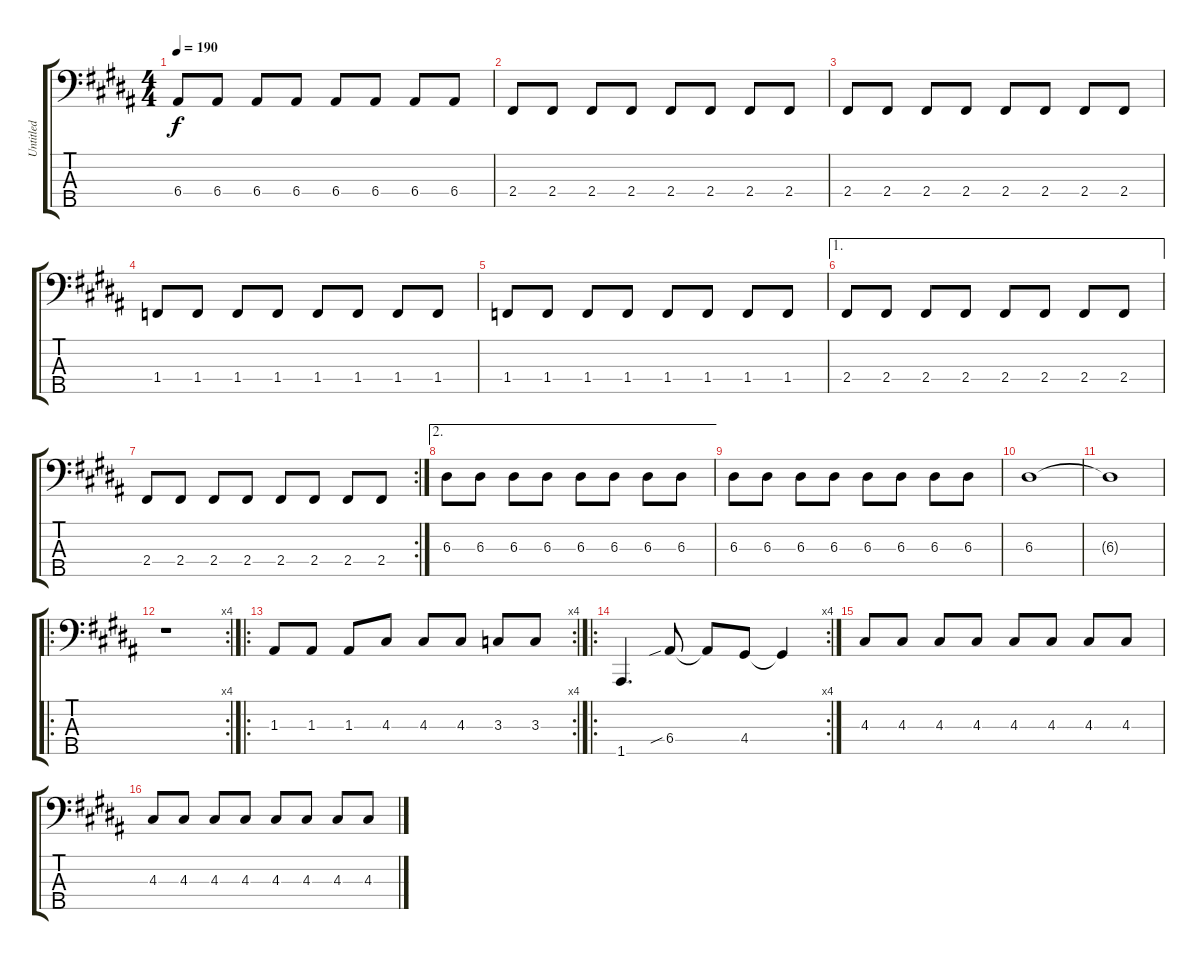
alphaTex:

\track ("Untitled" "Untitled") {instrument electricbassfinger}
\staff {score tabs}
\tuning (G2 D2 A1 E1 A0) {hide}
\ts (4 4)
\tempo 190
\clef f4
\ks g#minor
6.4.8{dy f} 6.4.8 6.4.8 6.4.8 6.4.8 6.4.8 6.4.8 6.4.8 |
2.4.8 2.4.8 2.4.8 2.4.8 2.4.8 2.4.8 2.4.8 2.4.8 |
2.4.8 2.4.8 2.4.8 2.4.8 2.4.8 2.4.8 2.4.8 2.4.8 |
1.4.8 1.4.8 1.4.8 1.4.8 1.4.8 1.4.8 1.4.8 1.4.8 |
1.4.8 1.4.8 1.4.8 1.4.8 1.4.8 1.4.8 1.4.8 1.4.8 |
\ae 1
2.4.8 2.4.8 2.4.8 2.4.8 2.4.8 2.4.8 2.4.8 2.4.8 |
\rc 2
2.4.8 2.4.8 2.4.8 2.4.8 2.4.8 2.4.8 2.4.8 2.4.8 |
\ae 2
6.3.8 6.3.8 6.3.8 6.3.8 6.3.8 6.3.8 6.3.8 6.3.8 |
6.3.8 6.3.8 6.3.8 6.3.8 6.3.8 6.3.8 6.3.8 6.3.8 |
6.3.1 |
6.3{t}.1 |
\ro
\rc 4
r.1 |
\ro
\rc 4
1.3.8 1.3.8 1.3.8 4.3.8 4.3.8 4.3.8 3.3.8 3.3.8 |
\ro
\rc 4
1.5.4{d} 6.4{sib}.8 6.4{t}.8 4.4.8 4.4{t}.4 |
4.3.8 4.3.8 4.3.8 4.3.8 4.3.8 4.3.8 4.3.8 4.3.8 |
4.3.8 4.3.8 4.3.8 4.3.8 4.3.8 4.3.8 4.3.8 4.3.8
